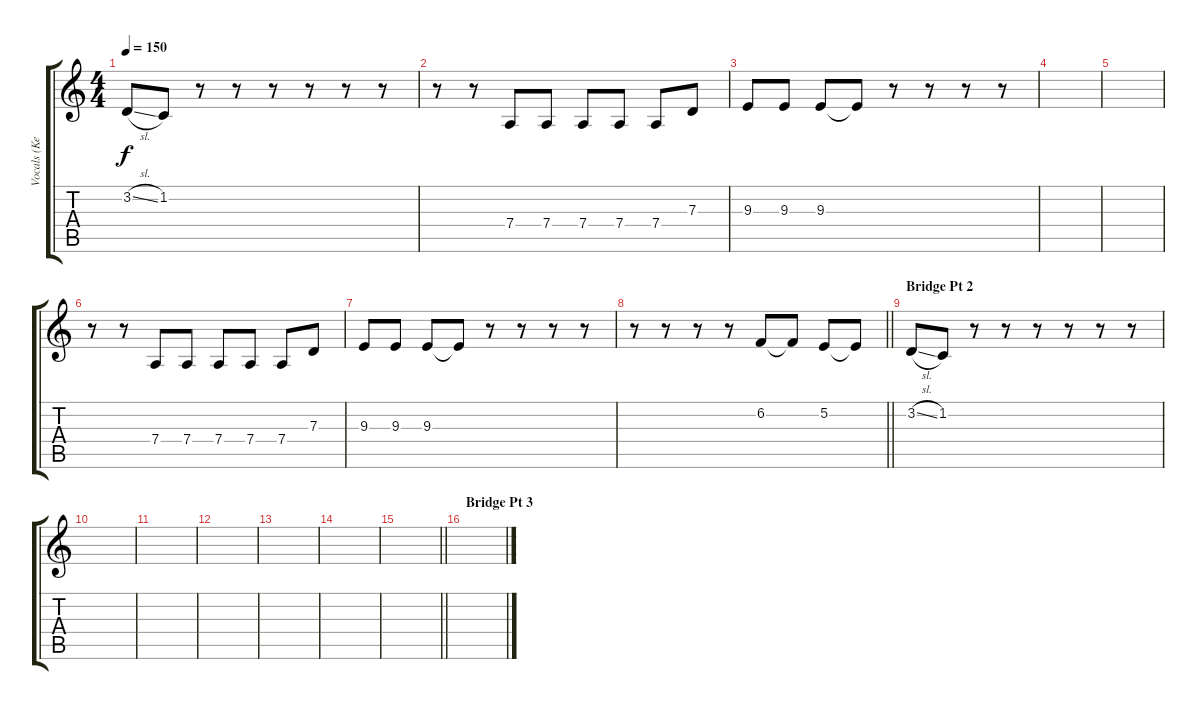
\track ("Vocals (Kele)" "Vocals (Ke") {instrument altosax}
\staff {score tabs}
\tuning (E4 B3 G3 D3 A2 E2) {hide}
\ts (4 4)
\tempo 150
\clef g2
\ks c
3.2{sl}.8{dy f} 1.2.8 r.8 r.8 r.8 r.8 r.8 r.8 |
r.8 r.8 7.4.8 7.4.8 7.4.8 7.4.8 7.4.8 7.3.8 |
9.3.8 9.3.8 9.3.8 9.3{t}.8 r.8 r.8 r.8 r.8 |
|
|
r.8 r.8 7.4.8 7.4.8 7.4.8 7.4.8 7.4.8 7.3.8 |
9.3.8 9.3.8 9.3.8 9.3{t}.8 r.8 r.8 r.8 r.8 |
\barLineRight lightlight
r.8 r.8 r.8 r.8 6.2.8 6.2{t}.8 5.2.8 5.2{t}.8 |
\section ("" "Bridge Pt 2")
3.2{sl}.8 1.2.8 r.8 r.8 r.8 r.8 r.8 r.8 |
|
|
|
|
|
\barLineRight lightlight
|
\section ("" "Bridge Pt 3")
